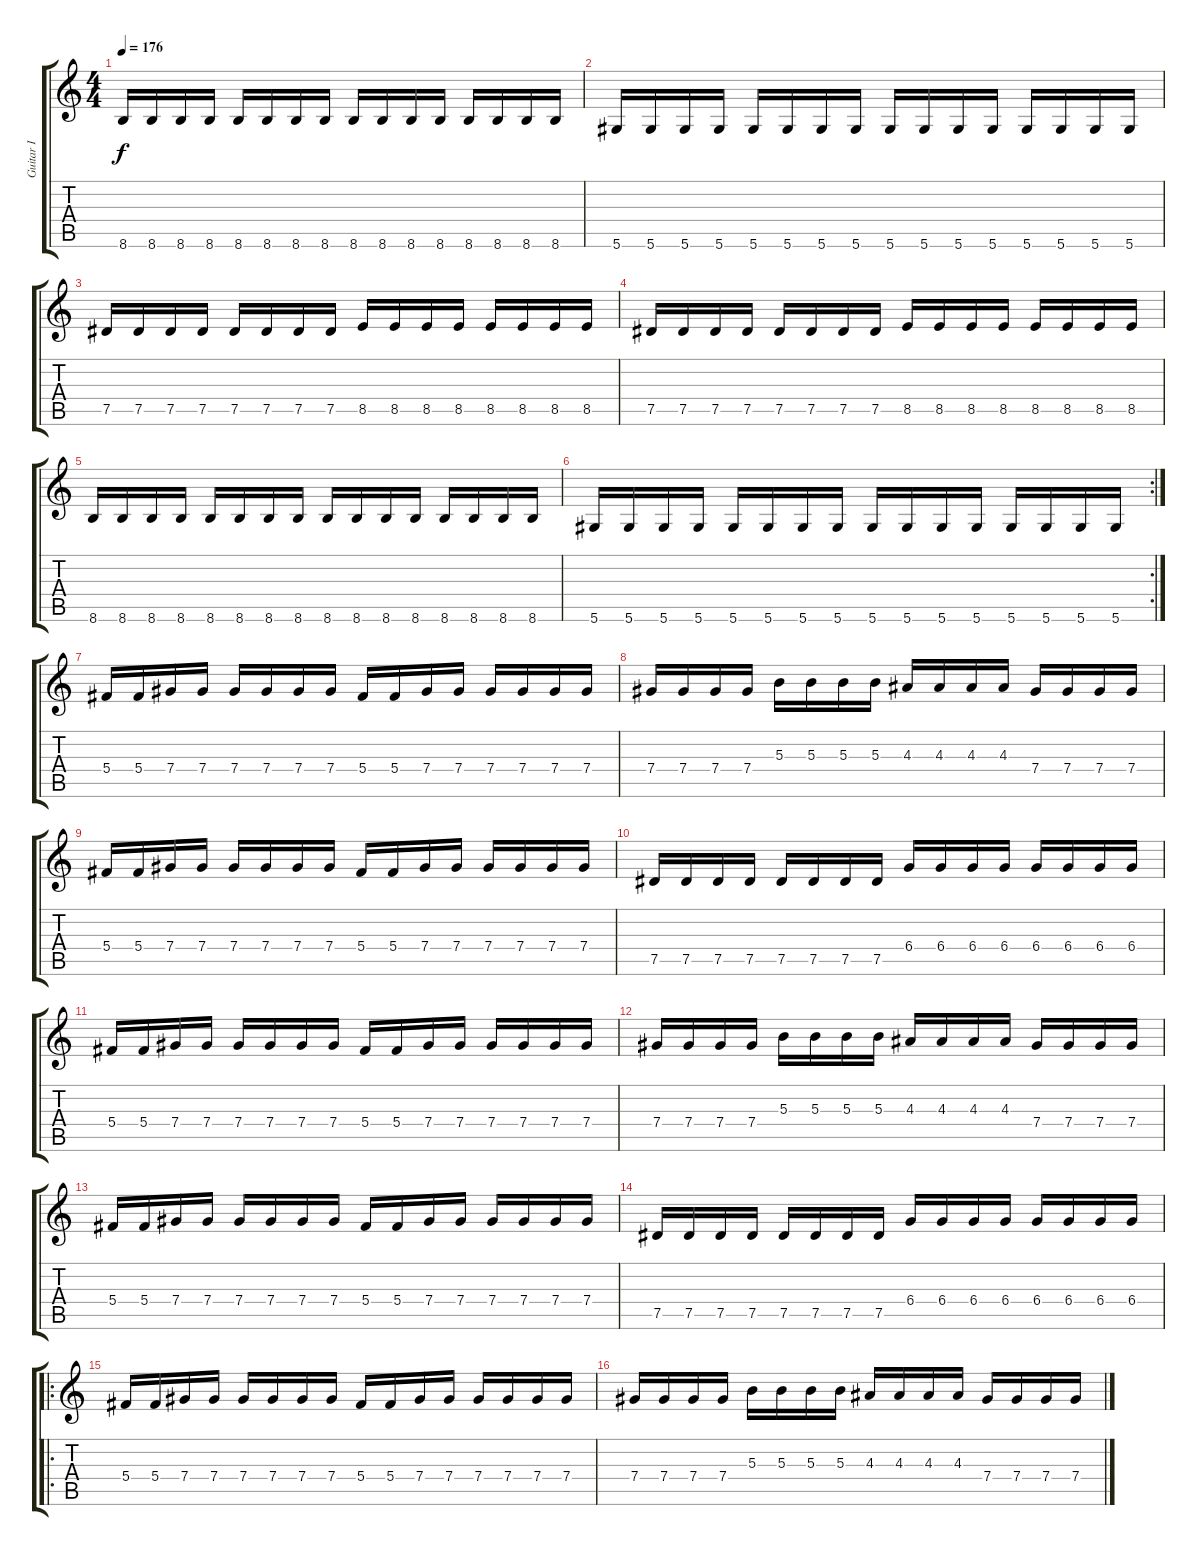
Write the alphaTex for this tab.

\track ("Guitar I" "Guitar I") {instrument distortionguitar}
\staff {score tabs}
\tuning (Eb4 Bb3 Gb3 Db3 Ab2 Eb2) {hide}
\ts (4 4)
\tempo 176
\clef g2
\ks c
8.6.16{dy f} 8.6.16 8.6.16 8.6.16 8.6.16 8.6.16 8.6.16 8.6.16 8.6.16 8.6.16 8.6.16 8.6.16 8.6.16 8.6.16 8.6.16 8.6.16 |
5.6.16 5.6.16 5.6.16 5.6.16 5.6.16 5.6.16 5.6.16 5.6.16 5.6.16 5.6.16 5.6.16 5.6.16 5.6.16 5.6.16 5.6.16 5.6.16 |
7.5.16 7.5.16 7.5.16 7.5.16 7.5.16 7.5.16 7.5.16 7.5.16 8.5.16 8.5.16 8.5.16 8.5.16 8.5.16 8.5.16 8.5.16 8.5.16 |
7.5.16 7.5.16 7.5.16 7.5.16 7.5.16 7.5.16 7.5.16 7.5.16 8.5.16 8.5.16 8.5.16 8.5.16 8.5.16 8.5.16 8.5.16 8.5.16 |
8.6.16 8.6.16 8.6.16 8.6.16 8.6.16 8.6.16 8.6.16 8.6.16 8.6.16 8.6.16 8.6.16 8.6.16 8.6.16 8.6.16 8.6.16 8.6.16 |
\rc 2
5.6.16 5.6.16 5.6.16 5.6.16 5.6.16 5.6.16 5.6.16 5.6.16 5.6.16 5.6.16 5.6.16 5.6.16 5.6.16 5.6.16 5.6.16 5.6.16 |
5.4.16 5.4.16 7.4.16 7.4.16 7.4.16 7.4.16 7.4.16 7.4.16 5.4.16 5.4.16 7.4.16 7.4.16 7.4.16 7.4.16 7.4.16 7.4.16 |
7.4.16 7.4.16 7.4.16 7.4.16 5.3.16 5.3.16 5.3.16 5.3.16 4.3.16 4.3.16 4.3.16 4.3.16 7.4.16 7.4.16 7.4.16 7.4.16 |
5.4.16 5.4.16 7.4.16 7.4.16 7.4.16 7.4.16 7.4.16 7.4.16 5.4.16 5.4.16 7.4.16 7.4.16 7.4.16 7.4.16 7.4.16 7.4.16 |
7.5.16 7.5.16 7.5.16 7.5.16 7.5.16 7.5.16 7.5.16 7.5.16 6.4.16 6.4.16 6.4.16 6.4.16 6.4.16 6.4.16 6.4.16 6.4.16 |
5.4.16 5.4.16 7.4.16 7.4.16 7.4.16 7.4.16 7.4.16 7.4.16 5.4.16 5.4.16 7.4.16 7.4.16 7.4.16 7.4.16 7.4.16 7.4.16 |
7.4.16 7.4.16 7.4.16 7.4.16 5.3.16 5.3.16 5.3.16 5.3.16 4.3.16 4.3.16 4.3.16 4.3.16 7.4.16 7.4.16 7.4.16 7.4.16 |
5.4.16 5.4.16 7.4.16 7.4.16 7.4.16 7.4.16 7.4.16 7.4.16 5.4.16 5.4.16 7.4.16 7.4.16 7.4.16 7.4.16 7.4.16 7.4.16 |
7.5.16 7.5.16 7.5.16 7.5.16 7.5.16 7.5.16 7.5.16 7.5.16 6.4.16 6.4.16 6.4.16 6.4.16 6.4.16 6.4.16 6.4.16 6.4.16 |
\ro
5.4.16 5.4.16 7.4.16 7.4.16 7.4.16 7.4.16 7.4.16 7.4.16 5.4.16 5.4.16 7.4.16 7.4.16 7.4.16 7.4.16 7.4.16 7.4.16 |
7.4.16 7.4.16 7.4.16 7.4.16 5.3.16 5.3.16 5.3.16 5.3.16 4.3.16 4.3.16 4.3.16 4.3.16 7.4.16 7.4.16 7.4.16 7.4.16
